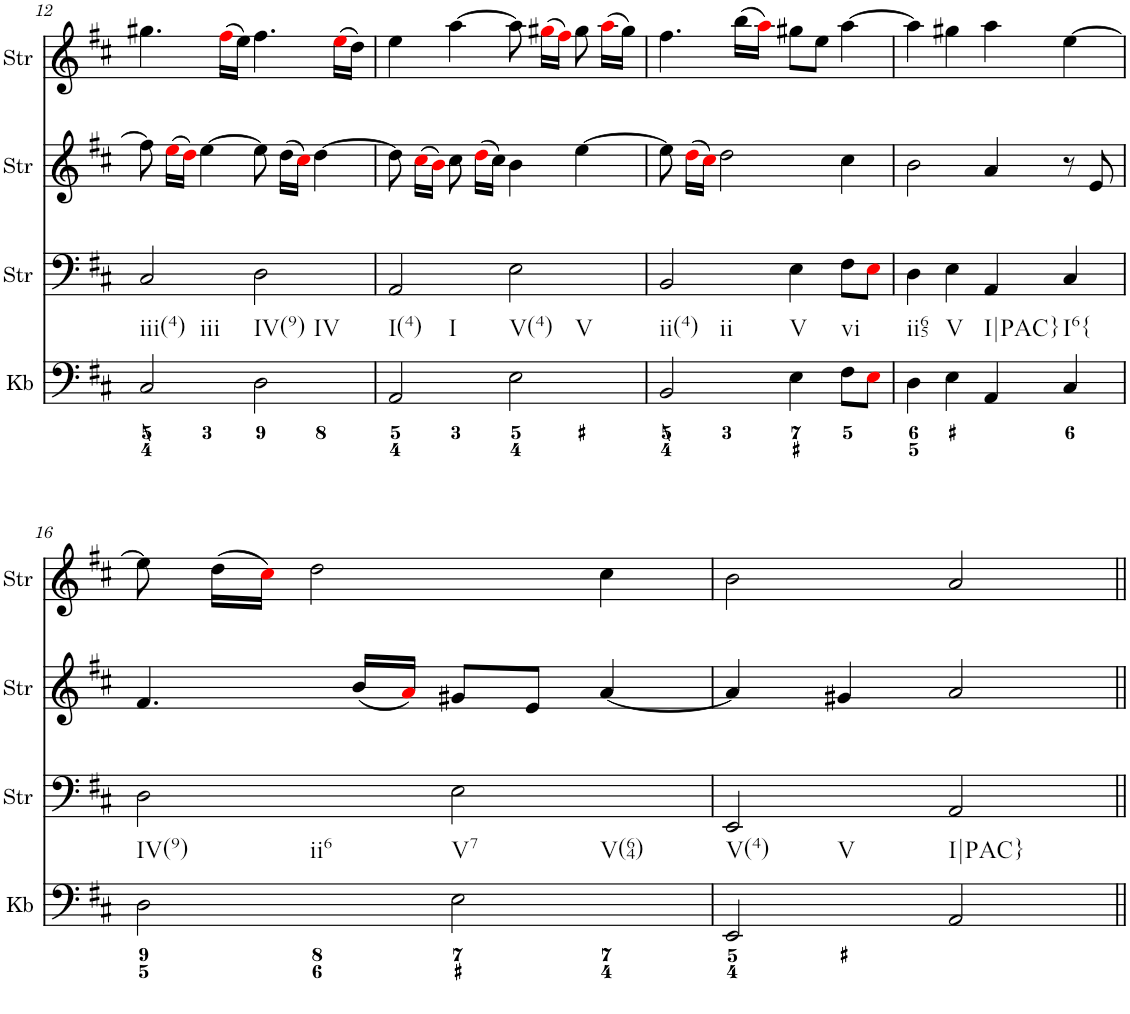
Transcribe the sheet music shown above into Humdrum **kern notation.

**kern	**kern	**kern	**kern
*part4	*part3	*part2	*part1
*staff4	*staff3	*staff2	*staff1
*I"Keyboard	*I"StringInstrument	*I"StringInstrument	*I"StringInstrument
*I'Kb	*I'Str	*I'Str	*I'Str
!!LO:PB:g=z
*clefF4	*clefF4	*clefG2	*clefG2
*k[f#c#]	*k[f#c#]	*k[f#c#]	*k[f#c#]
*M4/4	*M4/4	*M4/4	*M4/4
=12	=12	=12	=12
!LO:TX:b:t=iii(4)	!	!	!
!LO:TX:b:t=iii	!	!	!
2C#/	2C#/	8ff#\]	4.gg#X\
.	.	(16eei\LL	.
.	.	16ddi\JJ)	.
.	.	[4ee\	.
.	.	.	(16ff#i\LL
.	.	.	16ee\JJ)
!LO:TX:b:t=IV(9)	!	!	!
!LO:TX:b:t=IV	!	!	!
2D\	2D\	8ee\]	4.ff#\
.	.	(16dd\LL	.
.	.	16cc#i\JJ)	.
.	.	[4dd\	.
.	.	.	(16eei\LL
.	.	.	16dd\JJ)
=13	=13	=13	=13
!LO:TX:b:t=I(4)	!	!	!
!LO:TX:b:t=I	!	!	!
2AA/	2AA/	8dd\]	4ee\
.	.	(16cc#i\LL	.
.	.	16bi\JJ)	.
.	.	8cc#\	[4aa\
.	.	(16ddi\LL	.
.	.	16cc#\JJ)	.
!LO:TX:b:t=V(4)	!	!	!
!LO:TX:b:t=V	!	!	!
2E\	2E\	4b\	8aa\]
.	.	.	(16gg#Xi\LL
.	.	.	16ff#i\JJ)
.	.	[4ee\	8gg#\
.	.	.	(16aai\LL
.	.	.	16gg#\JJ)
=14	=14	=14	=14
!LO:TX:b:t=ii(4)	!	!	!
!LO:TX:b:t=ii	!	!	!
2BB/	2BB/	8ee\]	4.ff#\
.	.	(16ddi\LL	.
.	.	16cc#i\JJ)	.
.	.	2dd\	.
.	.	.	(16bb\LL
.	.	.	16aai\JJ)
!LO:TX:b:t=V	!	!	!
4E\	4E\	.	8gg#X\L
.	.	.	8ee\J
!LO:TX:b:t=vi	!	!	!
8F#\L	8F#\L	4cc#\	[4aa\
8Ei\J	8Ei\J	.	.
=15	=15	=15	=15
!LO:TX:b:t=ii65	!	!	!
4D\	4D\	2b\	4aa\]
!LO:TX:b:t=V	!	!	!
4E\	4E\	.	4gg#X\
!LO:TX:b:t=I|PAC}	!	!	!
4AA/	4AA/	4a/	4aa\
!LO:TX:b:t=I6{	!	!	!
4C#/	4C#/	8r	[4ee\
.	.	8e/	.
!!LO:LB:g=z
=16	=16	=16	=16
!LO:TX:b:t=IV(9)	!	!	!
!LO:TX:b:t=ii6	!	!	!
2D\	2D\	4.f#/	8ee\]
.	.	.	(16dd\LL
.	.	.	16cc#i\JJ)
.	.	.	2dd\
.	.	(16b/LL	.
.	.	16ai/JJ)	.
!LO:TX:b:t=V7	!	!	!
!LO:TX:b:t=V(64)	!	!	!
2E\	2E\	8g#X/L	.
.	.	8e/J	.
.	.	[4a/	4cc#\
=17	=17	=17	=17
!LO:TX:b:t=V(4)	!	!	!
!LO:TX:b:t=V	!	!	!
2EE/	2EE/	4a/]	2b\
.	.	4g#X/	.
!LO:TX:b:t=I|PAC}	!	!	!
2AA/	2AA/	2a/	2a/
=||	=||	=||	=||
*-	*-	*-	*-
